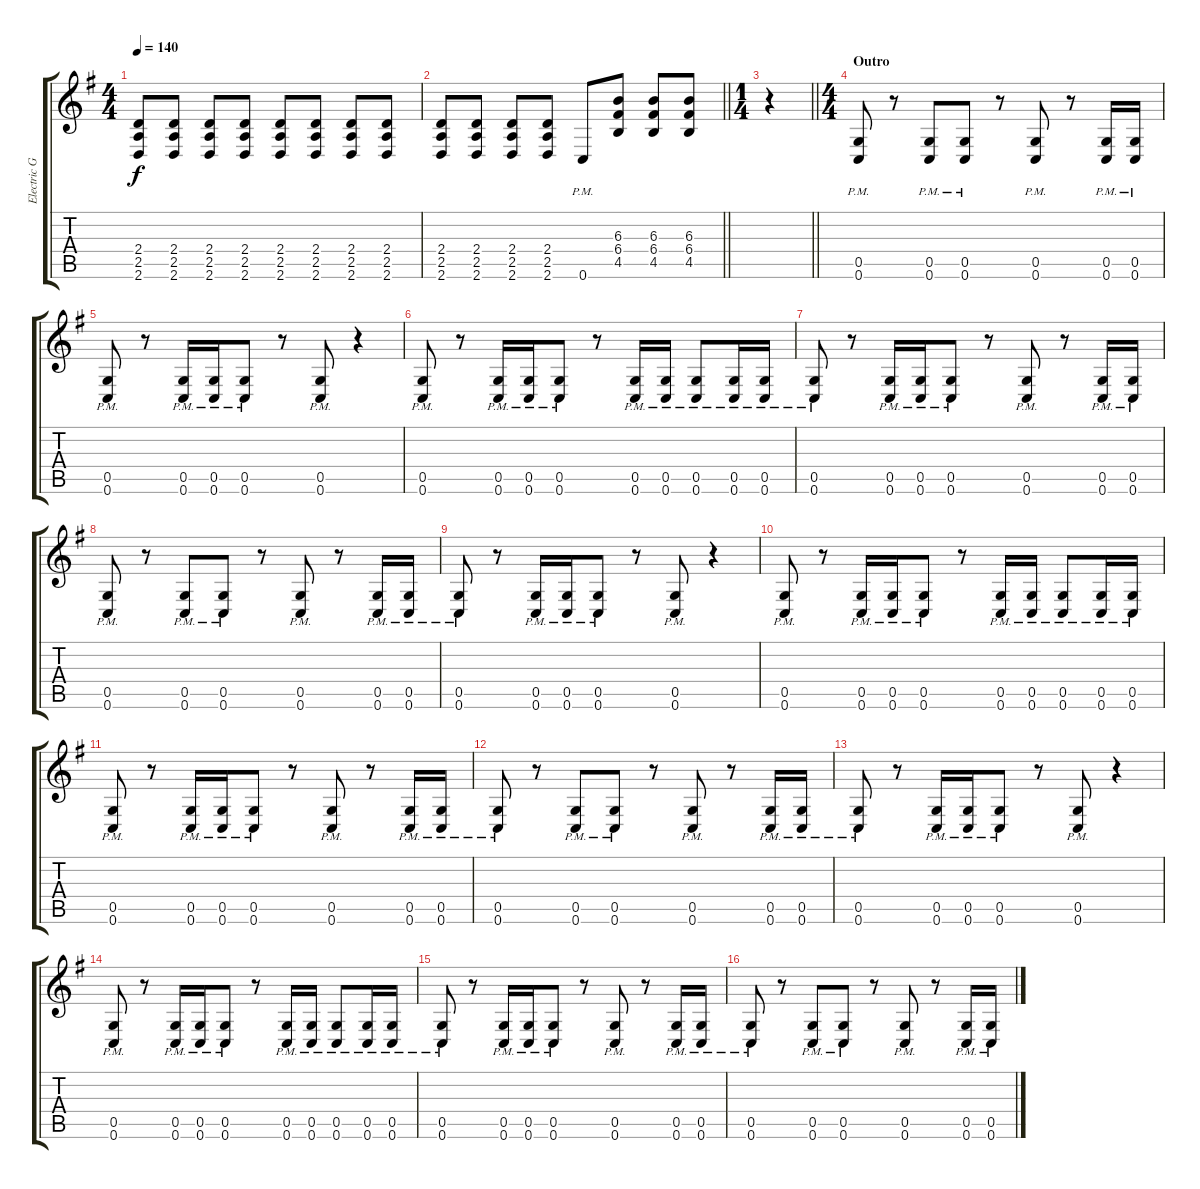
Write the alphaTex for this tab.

\track ("Electric Guitar 1" "Electric G") {instrument distortionguitar}
\staff {score tabs}
\tuning (D4 A3 F3 C3 G2 C2) {hide}
\ts (4 4)
\tempo 140
\clef g2
\ks eminor
(2.4 2.5 2.6).8{dy f} (2.4 2.5 2.6).8 (2.4 2.5 2.6).8 (2.4 2.5 2.6).8 (2.4 2.5 2.6).8 (2.4 2.5 2.6).8 (2.4 2.5 2.6).8 (2.4 2.5 2.6).8 |
\barLineRight lightlight
(2.4 2.5 2.6).8 (2.4 2.5 2.6).8 (2.4 2.5 2.6).8 (2.4 2.5 2.6).8 0.6{pm}.8 (6.3 6.4 4.5).8 (6.3 6.4 4.5).8 (6.3 6.4 4.5).8 |
\ts (1 4)
\barLineRight lightlight
r.4 |
\ts (4 4)
\section ("" "Outro")
(0.5{pm} 0.6{pm}).8 r.8 (0.5{pm} 0.6{pm}).8 (0.5{pm} 0.6{pm}).8 r.8 (0.5{pm} 0.6{pm}).8 r.8 (0.5{pm} 0.6{pm}).16 (0.5{pm} 0.6{pm}).16 |
(0.5{pm} 0.6{pm}).8 r.8 (0.5{pm} 0.6{pm}).16 (0.5{pm} 0.6{pm}).16 (0.5{pm} 0.6{pm}).8 r.8 (0.5{pm} 0.6{pm}).8 r.4 |
(0.5{pm} 0.6{pm}).8 r.8 (0.5{pm} 0.6{pm}).16 (0.5{pm} 0.6{pm}).16 (0.5{pm} 0.6{pm}).8 r.8 (0.5{pm} 0.6{pm}).16 (0.5{pm} 0.6{pm}).16 (0.5{pm} 0.6{pm}).8 (0.5{pm} 0.6{pm}).16 (0.5{pm} 0.6{pm}).16 |
(0.5{pm} 0.6{pm}).8 r.8 (0.5{pm} 0.6{pm}).16 (0.5{pm} 0.6{pm}).16 (0.5{pm} 0.6{pm}).8 r.8 (0.5{pm} 0.6{pm}).8 r.8 (0.5{pm} 0.6{pm}).16 (0.5{pm} 0.6{pm}).16 |
(0.5{pm} 0.6{pm}).8 r.8 (0.5{pm} 0.6{pm}).8 (0.5{pm} 0.6{pm}).8 r.8 (0.5{pm} 0.6{pm}).8 r.8 (0.5{pm} 0.6{pm}).16 (0.5{pm} 0.6{pm}).16 |
(0.5{pm} 0.6{pm}).8 r.8 (0.5{pm} 0.6{pm}).16 (0.5{pm} 0.6{pm}).16 (0.5{pm} 0.6{pm}).8 r.8 (0.5{pm} 0.6{pm}).8 r.4 |
(0.5{pm} 0.6{pm}).8 r.8 (0.5{pm} 0.6{pm}).16 (0.5{pm} 0.6{pm}).16 (0.5{pm} 0.6{pm}).8 r.8 (0.5{pm} 0.6{pm}).16 (0.5{pm} 0.6{pm}).16 (0.5{pm} 0.6{pm}).8 (0.5{pm} 0.6{pm}).16 (0.5{pm} 0.6{pm}).16 |
(0.5{pm} 0.6{pm}).8 r.8 (0.5{pm} 0.6{pm}).16 (0.5{pm} 0.6{pm}).16 (0.5{pm} 0.6{pm}).8 r.8 (0.5{pm} 0.6{pm}).8 r.8 (0.5{pm} 0.6{pm}).16 (0.5{pm} 0.6{pm}).16 |
(0.5{pm} 0.6{pm}).8 r.8 (0.5{pm} 0.6{pm}).8 (0.5{pm} 0.6{pm}).8 r.8 (0.5{pm} 0.6{pm}).8 r.8 (0.5{pm} 0.6{pm}).16 (0.5{pm} 0.6{pm}).16 |
(0.5{pm} 0.6{pm}).8 r.8 (0.5{pm} 0.6{pm}).16 (0.5{pm} 0.6{pm}).16 (0.5{pm} 0.6{pm}).8 r.8 (0.5{pm} 0.6{pm}).8 r.4 |
(0.5{pm} 0.6{pm}).8 r.8 (0.5{pm} 0.6{pm}).16 (0.5{pm} 0.6{pm}).16 (0.5{pm} 0.6{pm}).8 r.8 (0.5{pm} 0.6{pm}).16 (0.5{pm} 0.6{pm}).16 (0.5{pm} 0.6{pm}).8 (0.5{pm} 0.6{pm}).16 (0.5{pm} 0.6{pm}).16 |
(0.5{pm} 0.6{pm}).8 r.8 (0.5{pm} 0.6{pm}).16 (0.5{pm} 0.6{pm}).16 (0.5{pm} 0.6{pm}).8 r.8 (0.5{pm} 0.6{pm}).8 r.8 (0.5{pm} 0.6{pm}).16 (0.5{pm} 0.6{pm}).16 |
(0.5{pm} 0.6{pm}).8 r.8 (0.5{pm} 0.6{pm}).8 (0.5{pm} 0.6{pm}).8 r.8 (0.5{pm} 0.6{pm}).8 r.8 (0.5{pm} 0.6{pm}).16 (0.5{pm} 0.6{pm}).16
